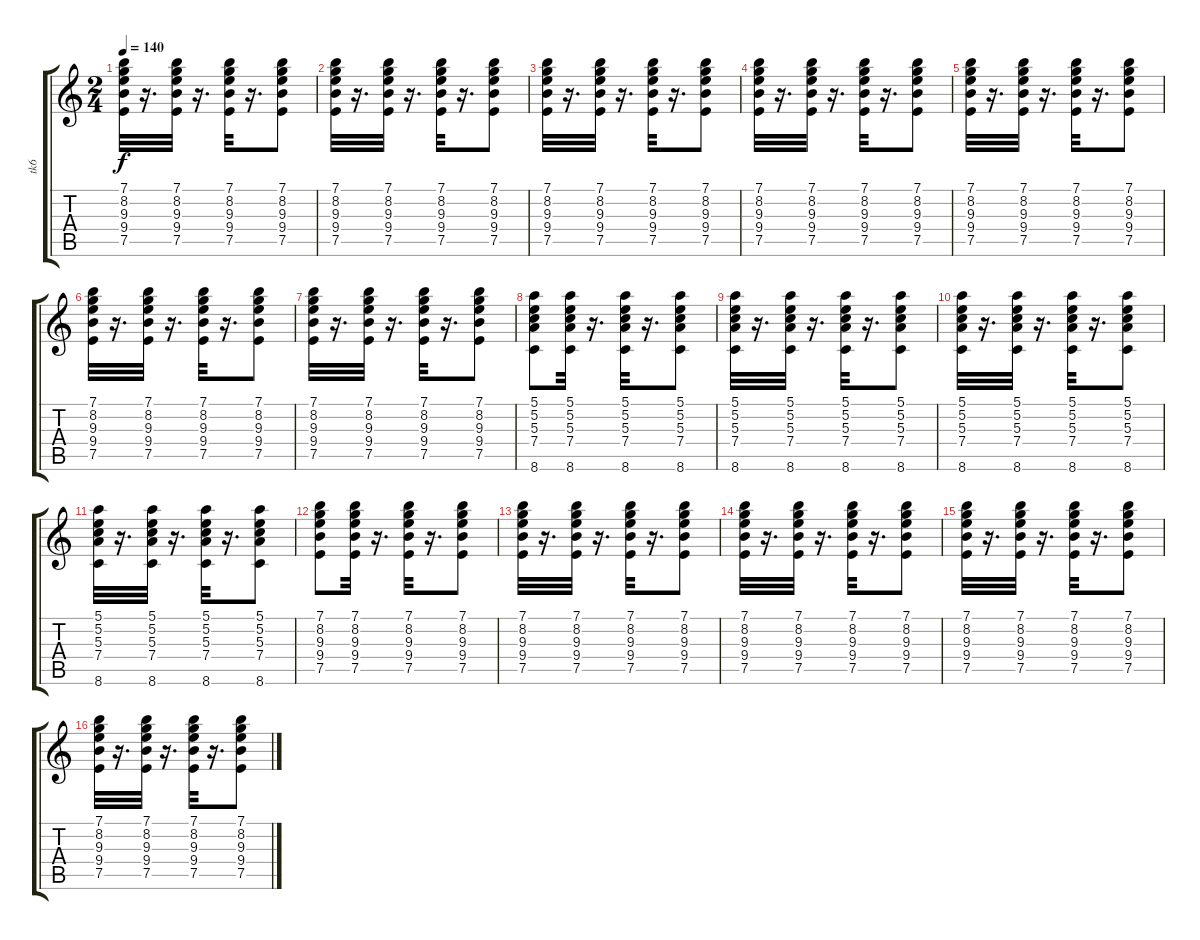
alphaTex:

\track ("tk6" "tk6") {instrument acousticguitarsteel}
\staff {score tabs}
\tuning (E4 B3 G3 D3 A2 E2) {hide}
\ts (2 4)
\tempo 140
\clef g2
\ks c
(7.1 8.2 9.3 9.4 7.5).32{dy f} r.16{d} (7.1 8.2 9.3 9.4 7.5).32 r.16{d} (7.1 8.2 9.3 9.4 7.5).32 r.16{d} (7.1 8.2 9.3 9.4 7.5).8 |
(7.1 8.2 9.3 9.4 7.5).32 r.16{d} (7.1 8.2 9.3 9.4 7.5).32 r.16{d} (7.1 8.2 9.3 9.4 7.5).32 r.16{d} (7.1 8.2 9.3 9.4 7.5).8 |
(7.1 8.2 9.3 9.4 7.5).32 r.16{d} (7.1 8.2 9.3 9.4 7.5).32 r.16{d} (7.1 8.2 9.3 9.4 7.5).32 r.16{d} (7.1 8.2 9.3 9.4 7.5).8 |
(7.1 8.2 9.3 9.4 7.5).32 r.16{d} (7.1 8.2 9.3 9.4 7.5).32 r.16{d} (7.1 8.2 9.3 9.4 7.5).32 r.16{d} (7.1 8.2 9.3 9.4 7.5).8 |
(7.1 8.2 9.3 9.4 7.5).32 r.16{d} (7.1 8.2 9.3 9.4 7.5).32 r.16{d} (7.1 8.2 9.3 9.4 7.5).32 r.16{d} (7.1 8.2 9.3 9.4 7.5).8 |
(7.1 8.2 9.3 9.4 7.5).32 r.16{d} (7.1 8.2 9.3 9.4 7.5).32 r.16{d} (7.1 8.2 9.3 9.4 7.5).32 r.16{d} (7.1 8.2 9.3 9.4 7.5).8 |
(7.1 8.2 9.3 9.4 7.5).32 r.16{d} (7.1 8.2 9.3 9.4 7.5).32 r.16{d} (7.1 8.2 9.3 9.4 7.5).32 r.16{d} (7.1 8.2 9.3 9.4 7.5).8 |
(5.1 5.2 5.3 7.4 8.6).8 (5.1 5.2 5.3 7.4 8.6).32 r.16{d} (5.1 5.2 5.3 7.4 8.6).32 r.16{d} (5.1 5.2 5.3 7.4 8.6).8 |
(5.1 5.2 5.3 7.4 8.6).32 r.16{d} (5.1 5.2 5.3 7.4 8.6).32 r.16{d} (5.1 5.2 5.3 7.4 8.6).32 r.16{d} (5.1 5.2 5.3 7.4 8.6).8 |
(5.1 5.2 5.3 7.4 8.6).32 r.16{d} (5.1 5.2 5.3 7.4 8.6).32 r.16{d} (5.1 5.2 5.3 7.4 8.6).32 r.16{d} (5.1 5.2 5.3 7.4 8.6).8 |
(5.1 5.2 5.3 7.4 8.6).32 r.16{d} (5.1 5.2 5.3 7.4 8.6).32 r.16{d} (5.1 5.2 5.3 7.4 8.6).32 r.16{d} (5.1 5.2 5.3 7.4 8.6).8 |
(7.1 8.2 9.3 9.4 7.5).8 (7.1 8.2 9.3 9.4 7.5).32 r.16{d} (7.1 8.2 9.3 9.4 7.5).32 r.16{d} (7.1 8.2 9.3 9.4 7.5).8 |
(7.1 8.2 9.3 9.4 7.5).32 r.16{d} (7.1 8.2 9.3 9.4 7.5).32 r.16{d} (7.1 8.2 9.3 9.4 7.5).32 r.16{d} (7.1 8.2 9.3 9.4 7.5).8 |
(7.1 8.2 9.3 9.4 7.5).32 r.16{d} (7.1 8.2 9.3 9.4 7.5).32 r.16{d} (7.1 8.2 9.3 9.4 7.5).32 r.16{d} (7.1 8.2 9.3 9.4 7.5).8 |
(7.1 8.2 9.3 9.4 7.5).32 r.16{d} (7.1 8.2 9.3 9.4 7.5).32 r.16{d} (7.1 8.2 9.3 9.4 7.5).32 r.16{d} (7.1 8.2 9.3 9.4 7.5).8 |
(7.1 8.2 9.3 9.4 7.5).32 r.16{d} (7.1 8.2 9.3 9.4 7.5).32 r.16{d} (7.1 8.2 9.3 9.4 7.5).32 r.16{d} (7.1 8.2 9.3 9.4 7.5).8
